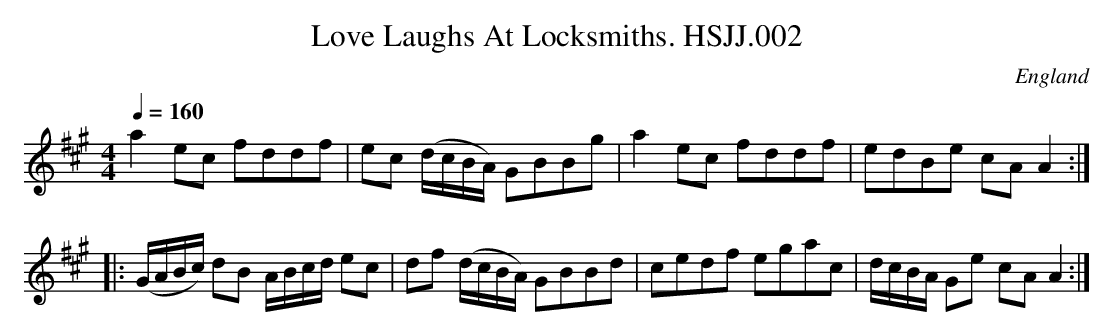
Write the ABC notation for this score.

X:1
T:Love Laughs At Locksmiths. HSJJ.002
L:1/8
M:4/4
O:England
Q:1/4=160
K:A
a2ec fddf|ec (d/c/B/A/) GBBg|a2ec fddf|edBe cAA2:|!
|:(G/A/B/c/) dB A/B/c/d/ ec|df (d/c/B/A/) GBBd|\
cedf egac|d/c/B/A/ Ge cAA2:|
